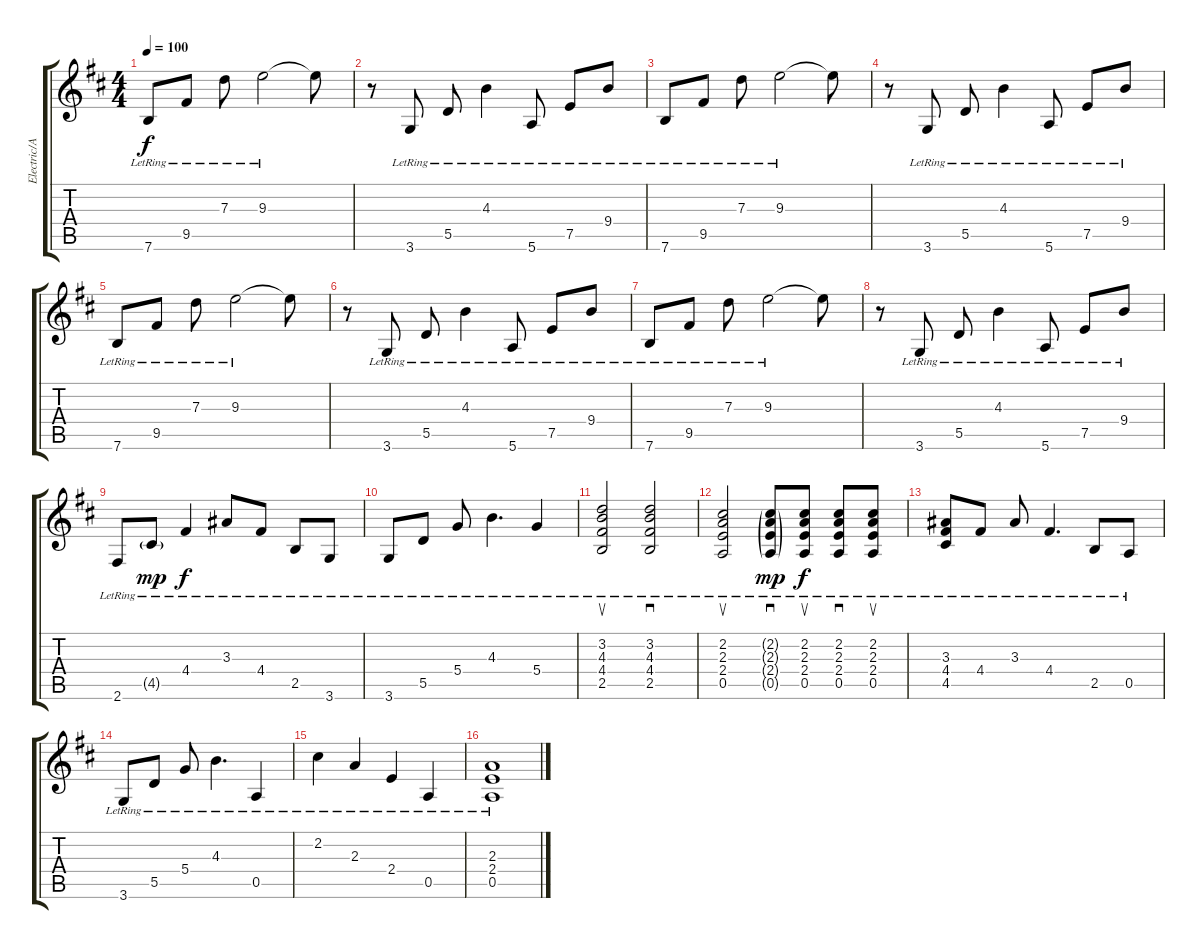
\track ("Electric/Acoustic Clean (Steel)" "Electric/A") {instrument acousticguitarsteel}
\staff {score tabs}
\tuning (E4 B3 G3 D3 A2 E2) {hide}
\ts (4 4)
\tempo 100
\clef g2
\ks d
7.6{lr}.8{dy f} 9.5{lr}.8 7.3{lr}.8 9.3{lr}.2 9.3{t}.8 |
r.8 3.6{lr}.8 5.5{lr}.8 4.3{lr}.4 5.6{lr}.8 7.5{lr}.8 9.4{lr}.8 |
7.6{lr}.8 9.5{lr}.8 7.3{lr}.8 9.3{lr}.2 9.3{t}.8 |
r.8 3.6{lr}.8 5.5{lr}.8 4.3{lr}.4 5.6{lr}.8 7.5{lr}.8 9.4{lr}.8 |
7.6{lr}.8 9.5{lr}.8 7.3{lr}.8 9.3{lr}.2 9.3{t}.8 |
r.8 3.6{lr}.8 5.5{lr}.8 4.3{lr}.4 5.6{lr}.8 7.5{lr}.8 9.4{lr}.8 |
7.6{lr}.8 9.5{lr}.8 7.3{lr}.8 9.3{lr}.2 9.3{t}.8 |
r.8 3.6{lr}.8 5.5{lr}.8 4.3{lr}.4 5.6{lr}.8 7.5{lr}.8 9.4{lr}.8 |
2.6{lr}.8 4.5{g lr}.8{dy mp} 4.4{lr}.4{dy f} 3.3{lr}.8 4.4{lr}.8 2.5{lr}.8 3.6{lr}.8 |
3.6{lr}.8 5.5{lr}.8 5.4{lr}.8 4.3{lr}.4{d} 5.4{lr}.4 |
(3.2{lr} 4.3{lr} 4.4{lr} 2.5{lr}).2{su} (3.2{lr} 4.3{lr} 4.4{lr} 2.5{lr}).2{sd} |
(2.2{lr} 2.3{lr} 2.4{lr} 0.5{lr}).2{su} (2.2{g lr} 2.3{g lr} 2.4{g lr} 0.5{g lr}).8{sd dy mp} (2.2{lr} 2.3{lr} 2.4{lr} 0.5{lr}).8{su dy f} (2.2{lr} 2.3{lr} 2.4{lr} 0.5{lr}).8{sd} (2.2{lr} 2.3{lr} 2.4{lr} 0.5{lr}).8{su} |
(3.3{lr} 4.4{lr} 4.5{lr}).8 4.4{lr}.8 3.3{lr}.8 4.4{lr}.4{d} 2.5{lr}.8 0.5{lr}.8 |
3.6{lr}.8 5.5{lr}.8 5.4{lr}.8 4.3{lr}.4{d} 0.5{lr}.4 |
2.2{lr}.4 2.3{lr}.4 2.4{lr}.4 0.5{lr}.4 |
(2.3{lr} 2.4{lr} 0.5{lr}).1
